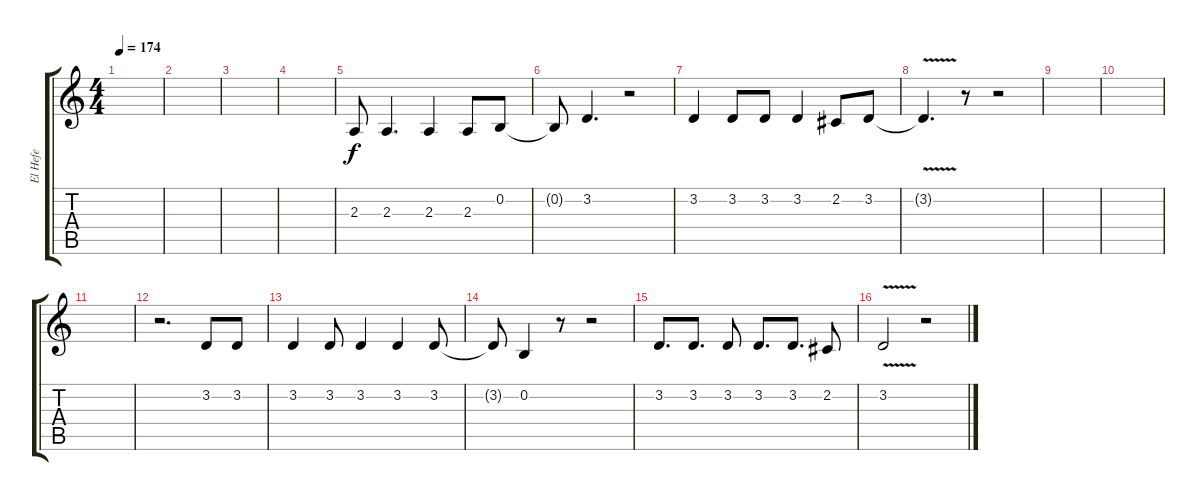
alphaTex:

\track ("El Hefe" "El Hefe") {instrument tenorsax}
\staff {score tabs}
\tuning (E4 B3 G3 D3 A2 E2) {hide}
\ts (4 4)
\section ("" "")
\tempo 174
\clef g2
\ks c
|
|
|
|
2.3.8 2.3.4{d} 2.3.4 2.3.8 0.2.8 |
0.2{t}.8 3.2.4{d} r.2 |
3.2.4 3.2.8 3.2.8 3.2.4 2.2.8 3.2.8 |
3.2{v t}.4{d} r.8 r.2 |
|
|
|
r.2{d} 3.2.8 3.2.8 |
3.2.4 3.2.8 3.2.4 3.2.4 3.2.8 |
3.2{t}.8 0.2.4 r.8 r.2 |
3.2.8{d} 3.2.8{d} 3.2.8 3.2.8{d} 3.2.8{d} 2.2.8 |
3.2{v}.2 r.2
